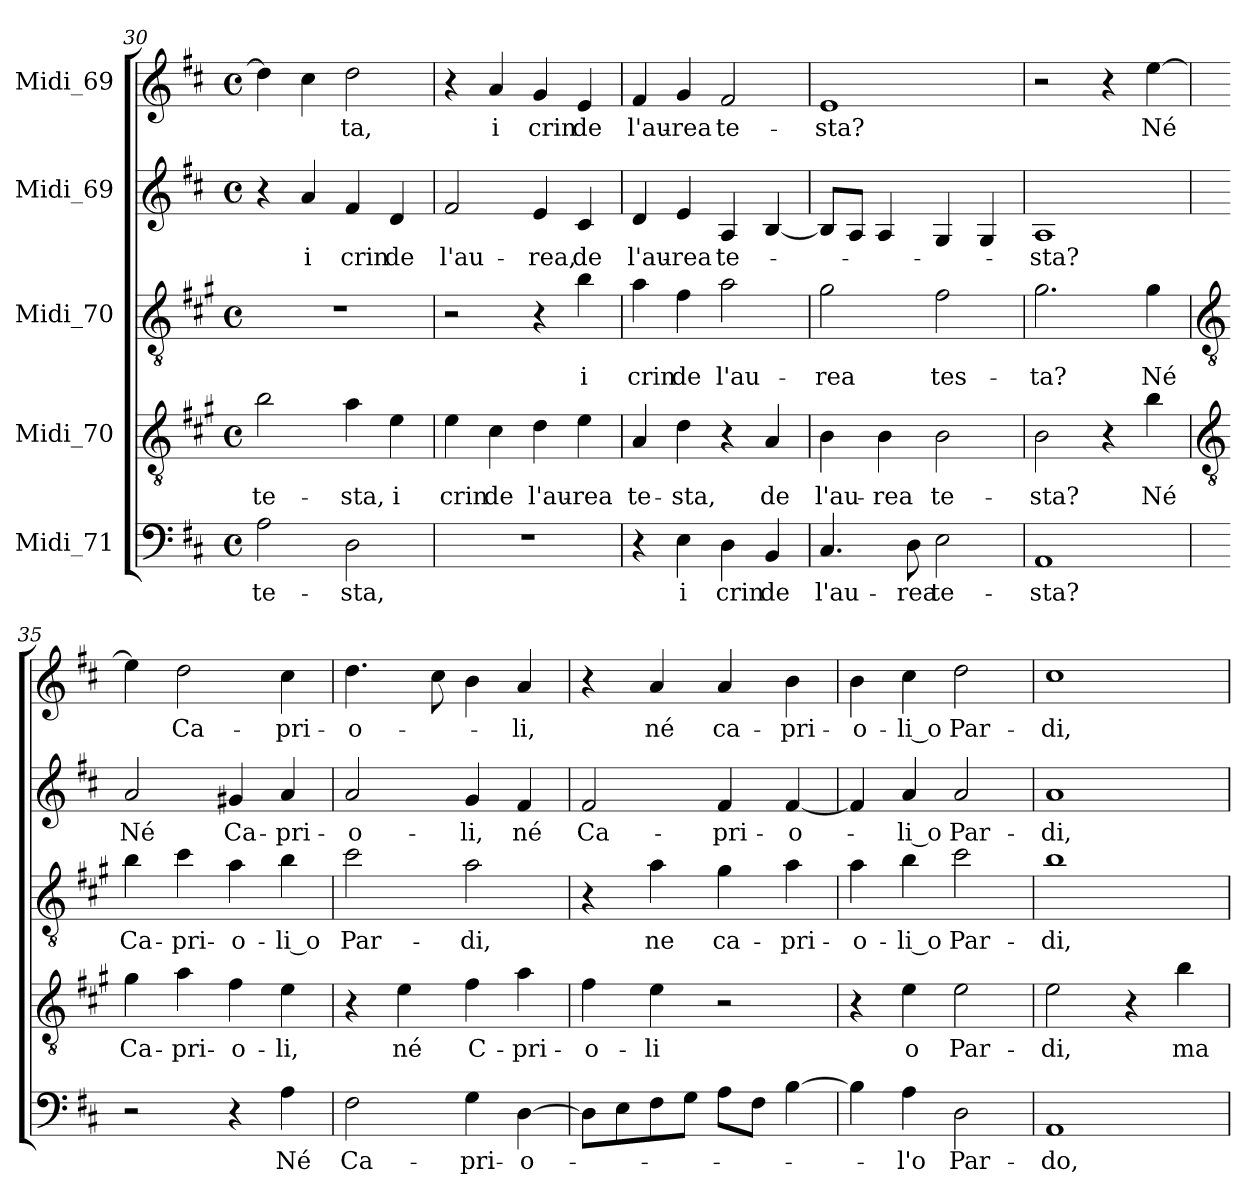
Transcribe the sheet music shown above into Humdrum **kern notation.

**kern	**text	**kern	**text	**kern	**text	**kern	**text	**kern	**text
*part5	*part5	*part4	*part4	*part3	*part3	*part2	*part2	*part1	*part1
*staff5	*staff5	*staff4	*staff4	*staff3	*staff3	*staff2	*staff2	*staff1	*staff1
*I"Midi_71	*	*I"Midi_70	*	*I"Midi_70	*	*I"Midi_69	*	*I"Midi_69	*
*clefF4	*	*clefGv2	*	*clefGv2	*	*clefG2	*	*clefG2	*
*	*	*ITrd4c7	*	*ITrd4c7	*	*	*	*	*
*k[f#c#]	*	*k[f#c#]	*	*k[f#c#]	*	*k[f#c#]	*	*k[f#c#]	*
*D:	*	*D:	*	*D:	*	*D:	*	*D:	*
*M4/4	*	*M4/4	*	*M4/4	*	*M4/4	*	*M4/4	*
*met(c)	*	*met(c)	*	*met(c)	*	*met(c)	*	*met(c)	*
=30	=30	=30	=30	=30	=30	=30	=30	=30	=30
!	!LO:LY:b	!	!LO:LY:b	!	!	!	!	!	!
2A	te-	2e	te-	1r	.	4r	.	4dd]	.
!	!	!	!	!	!	!	!LO:LY:b	!	!
.	.	.	.	.	.	4a	i	4cc#	.
!	!LO:LY:b	!	!LO:LY:b	!	!	!	!LO:LY:b	!	!LO:LY:b
2D	-sta,	4d	-sta,	.	.	4f#	crin	2dd	-ta,
!	!	!	!LO:LY:b	!	!	!	!LO:LY:b	!	!
.	.	4A	i	.	.	4d	de	.	.
=31	=31	=31	=31	=31	=31	=31	=31	=31	=31
!	!	!	!LO:LY:b	!	!	!	!LO:LY:b	!	!
1r	.	4A	crin	2r	.	2f#	l'au-	4r	.
!	!	!	!LO:LY:b	!	!	!	!	!	!LO:LY:b
.	.	4F#	de	.	.	.	.	4a	i
!	!	!	!LO:LY:b	!	!	!	!LO:LY:b	!	!LO:LY:b
.	.	4G	l'au-	4r	.	4e	-rea,	4g	crin
!	!	!	!LO:LY:b	!	!LO:LY:b	!	!LO:LY:b	!	!LO:LY:b
.	.	4A	-rea	4e	i	4c#	de	4e	de
=32	=32	=32	=32	=32	=32	=32	=32	=32	=32
!	!	!	!LO:LY:b	!	!LO:LY:b	!	!LO:LY:b	!	!LO:LY:b
4r	.	4D	te-	4d	crin	4d	l'au-	4f#	l'au-
!	!LO:LY:b	!	!LO:LY:b	!	!LO:LY:b	!	!LO:LY:b	!	!LO:LY:b
4E	i	4G	-sta,	4B	de	4e	-rea	4g	-rea
!	!LO:LY:b	!	!	!	!LO:LY:b	!	!LO:LY:b	!	!LO:LY:b
4D	crin	4r	.	2d	l'au-	4A	te-	2f#	te-
!	!LO:LY:b	!	!LO:LY:b	!	!	!	!	!	!
4BB	de	4D	de	.	.	[4B	.	.	.
=33	=33	=33	=33	=33	=33	=33	=33	=33	=33
!	!LO:LY:b	!	!LO:LY:b	!	!LO:LY:b	!	!	!	!LO:LY:b
4.C#	l'au-	4E	l'au-	2c#	-rea	8BL]	.	1e	-sta?
.	.	.	.	.	.	8AJ	.	.	.
!	!	!	!LO:LY:b	!	!	!	!	!	!
.	.	4E	-rea	.	.	4A	.	.	.
!	!LO:LY:b	!	!	!	!	!	!	!	!
8D	-rea	.	.	.	.	.	.	.	.
!	!LO:LY:b	!	!LO:LY:b	!	!LO:LY:b	!	!	!	!
2E	te-	2E	te-	2B	tes-	4G	.	.	.
.	.	.	.	.	.	4G	.	.	.
=34	=34	=34	=34	=34	=34	=34	=34	=34	=34
!	!LO:LY:b	!	!LO:LY:b	!	!LO:LY:b	!	!LO:LY:b	!	!
1AA	-sta?	2E	-sta?	2.c#	-ta?	1A	-sta?	2r	.
.	.	4r	.	.	.	.	.	4r	.
!	!	!	!LO:LY:b	!	!LO:LY:b	!	!	!	!LO:LY:b
.	.	4e	Né	4c#	Né	.	.	[4ee	Né
!!LO:LB:g=z
=35	=35	=35	=35	=35	=35	=35	=35	=35	=35
*	*	*clefGv2	*	*clefGv2	*	*	*	*	*
!	!	!	!LO:LY:b	!	!LO:LY:b	!	!LO:LY:b	!	!
2r	.	4c#	Ca-	4e	Ca-	2a	Né	4ee]	.
!	!	!	!LO:LY:b	!	!LO:LY:b	!	!	!	!LO:LY:b
.	.	4d	-pri-	4f#	-pri-	.	.	2dd	Ca-
!	!	!	!LO:LY:b	!	!LO:LY:b	!	!LO:LY:b	!	!
4r	.	4B	-o-	4d	-o-	4g#X	Ca-	.	.
!	!LO:LY:b	!	!LO:LY:b	!	!LO:LY:b	!	!LO:LY:b	!	!LO:LY:b
4A	Né	4A	-li,	4e	-li_o	4a	-pri-	4cc#	-pri-
=36	=36	=36	=36	=36	=36	=36	=36	=36	=36
!	!LO:LY:b	!	!	!	!LO:LY:b	!	!LO:LY:b	!	!LO:LY:b
2F#	Ca-	4r	.	2f#	Par-	2a	-o-	4.dd	-o-
!	!	!	!LO:LY:b	!	!	!	!	!	!
.	.	4A	né	.	.	.	.	.	.
.	.	.	.	.	.	.	.	8cc#	.
!	!LO:LY:b	!	!LO:LY:b	!	!LO:LY:b	!	!LO:LY:b	!	!
4G	-pri-	4B	C-	2d	-di,	4g	-li,	4b	.
!	!LO:LY:b	!	!LO:LY:b	!	!	!	!LO:LY:b	!	!LO:LY:b
[4D	-o-	4d	-pri-	.	.	4f#	né	4a	-li,
=37	=37	=37	=37	=37	=37	=37	=37	=37	=37
!	!	!	!LO:LY:b	!	!	!	!LO:LY:b	!	!
8DL]	.	4B	-o-	4r	.	2f#	Ca-	4r	.
8E	.	.	.	.	.	.	.	.	.
!	!	!	!LO:LY:b	!	!LO:LY:b	!	!	!	!LO:LY:b
8F#	.	4A	-li	4d	ne	.	.	4a	né
8GJ	.	.	.	.	.	.	.	.	.
!	!	!	!	!	!LO:LY:b	!	!LO:LY:b	!	!LO:LY:b
8AL	.	2r	.	4c#	ca-	4f#	-pri-	4a	ca-
8F#J	.	.	.	.	.	.	.	.	.
!	!	!	!	!	!LO:LY:b	!	!LO:LY:b	!	!LO:LY:b
[4B	.	.	.	4d	-pri-	[4f#	-o-	4b	-pri-
=38	=38	=38	=38	=38	=38	=38	=38	=38	=38
!	!	!	!	!	!LO:LY:b	!	!	!	!LO:LY:b
4B]	.	4r	.	4d	-o-	4f#]	.	4b	-o-
!	!LO:LY:b	!	!LO:LY:b	!	!LO:LY:b	!	!LO:LY:b	!	!LO:LY:b
4A	-l'o	4A	o	4e	-li_o	4a	-li_o	4cc#	-li_o
!	!LO:LY:b	!	!LO:LY:b	!	!LO:LY:b	!	!LO:LY:b	!	!LO:LY:b
2D	Par-	2A	Par-	2f#	Par-	2a	Par-	2dd	Par-
=39	=39	=39	=39	=39	=39	=39	=39	=39	=39
!	!LO:LY:b	!	!LO:LY:b	!	!LO:LY:b	!	!LO:LY:b	!	!LO:LY:b
1AA	-do,	2A	-di,	1e	-di,	1a	-di,	1cc#	-di,
.	.	4r	.	.	.	.	.	.	.
!	!	!	!LO:LY:b	!	!	!	!	!	!
.	.	4e	ma	.	.	.	.	.	.
=	=	=	=	=	=	=	=	=	=
*-	*-	*-	*-	*-	*-	*-	*-	*-	*-
